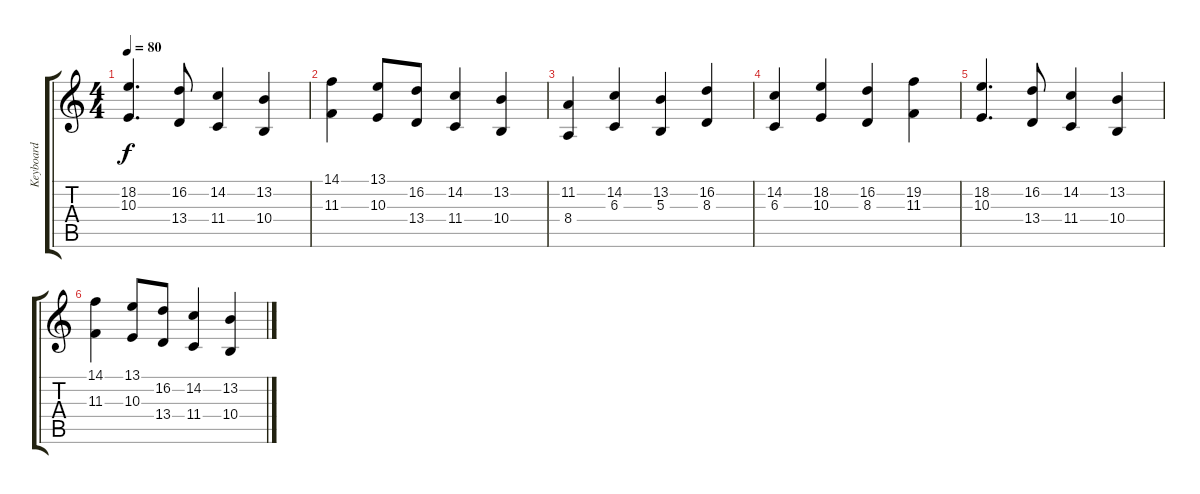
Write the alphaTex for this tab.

\track ("Keyboard" "Keyboard") {instrument stringensemble1}
\staff {score tabs}
\tuning (Eb4 Bb3 Gb3 Db3 Ab2 Eb2) {hide}
\ts (4 4)
\tempo 80
\clef g2
\ks c
(18.2 10.3).4{d dy f} (16.2 13.4).8 (14.2 11.4).4 (13.2 10.4).4 |
(14.1 11.3).4 (13.1 10.3).8 (16.2 13.4).8 (14.2 11.4).4 (13.2 10.4).4 |
(11.2 8.4).4 (14.2 6.3).4 (13.2 5.3).4 (16.2 8.3).4 |
(14.2 6.3).4 (18.2 10.3).4 (16.2 8.3).4 (19.2 11.3).4 |
(18.2 10.3).4{d} (16.2 13.4).8 (14.2 11.4).4 (13.2 10.4).4 |
(14.1 11.3).4 (13.1 10.3).8 (16.2 13.4).8 (14.2 11.4).4 (13.2 10.4).4
